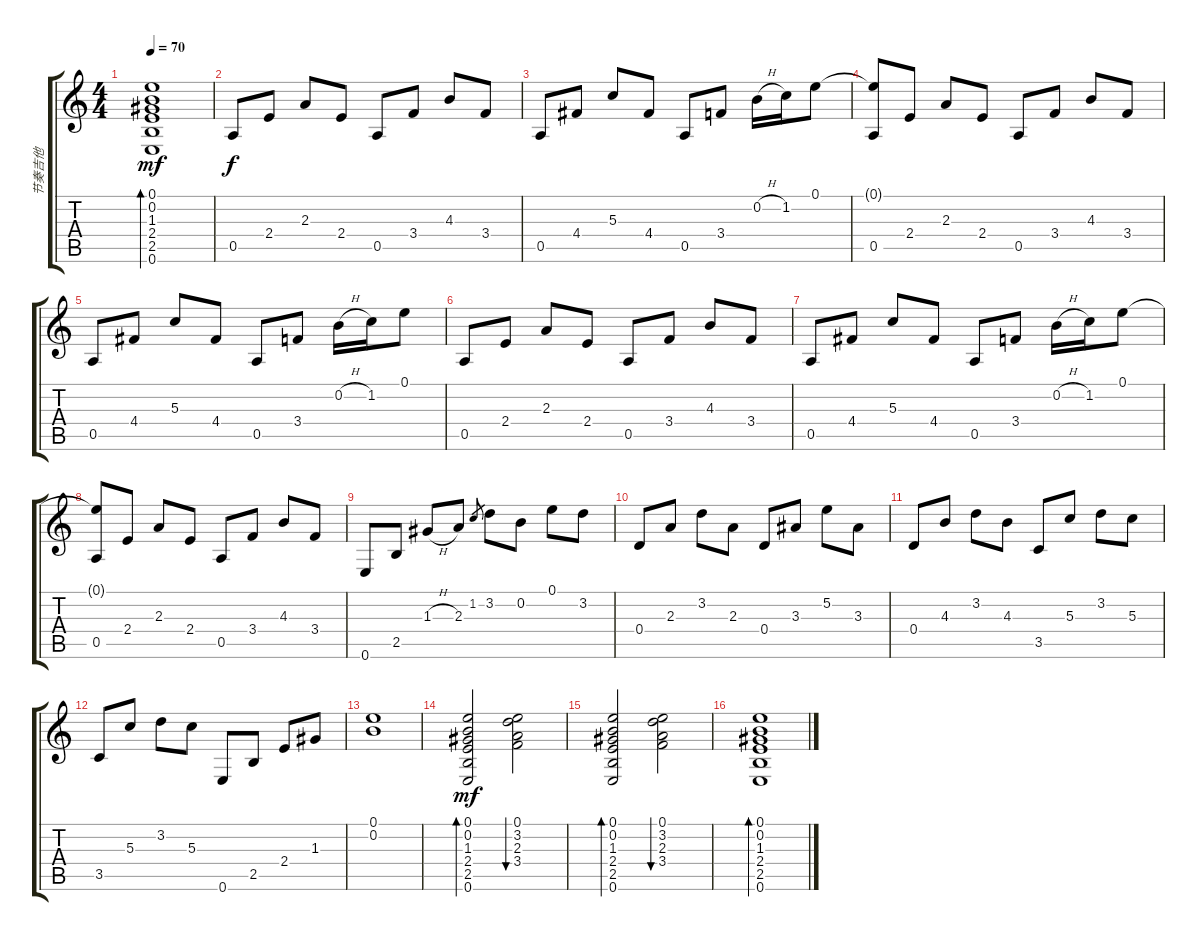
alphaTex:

\track ("节奏吉他" "节奏吉他") {instrument electricguitarclean}
\staff {score tabs}
\tuning (E4 B3 G3 D3 A2 E2) {hide}
\ts (4 4)
\tempo 70
\clef g2
\ks c
(0.1 0.2 1.3 2.4 2.5 0.6).1{bd 240 dy mf} |
0.5.8{dy f} 2.4.8 2.3.8 2.4.8 0.5.8 3.4.8 4.3.8 3.4.8 |
0.5.8 4.4.8 5.3.8 4.4.8 0.5.8 3.4.8 0.2{h}.16 1.2.16 0.1.8 |
(0.1{t} 0.5).8 2.4.8 2.3.8 2.4.8 0.5.8 3.4.8 4.3.8 3.4.8 |
0.5.8 4.4.8 5.3.8 4.4.8 0.5.8 3.4.8 0.2{h}.16 1.2.16 0.1.8 |
0.5.8 2.4.8 2.3.8 2.4.8 0.5.8 3.4.8 4.3.8 3.4.8 |
0.5.8 4.4.8 5.3.8 4.4.8 0.5.8 3.4.8 0.2{h}.16 1.2.16 0.1.8 |
(0.1{t} 0.5).8 2.4.8 2.3.8 2.4.8 0.5.8 3.4.8 4.3.8 3.4.8 |
0.6.8 2.5.8 1.3{h}.8 2.3.8 1.2.8{gr} 3.2.8 0.2.8 0.1.8 3.2.8 |
0.4.8 2.3.8 3.2.8 2.3.8 0.4.8 3.3.8 5.2.8 3.3.8 |
0.4.8 4.3.8 3.2.8 4.3.8 3.5.8 5.3.8 3.2.8 5.3.8 |
3.5.8 5.3.8 3.2.8 5.3.8 0.6.8 2.5.8 2.4.8 1.3.8 |
(0.1 0.2).1 |
(0.1 0.2 1.3 2.4 2.5 0.6).2{bd 240 dy mf} (0.1 3.2 2.3 3.4).2{bu 240} |
(0.1 0.2 1.3 2.4 2.5 0.6).2{bd 240} (0.1 3.2 2.3 3.4).2{bu 240} |
(0.1 0.2 1.3 2.4 2.5 0.6).1{bd 240}
